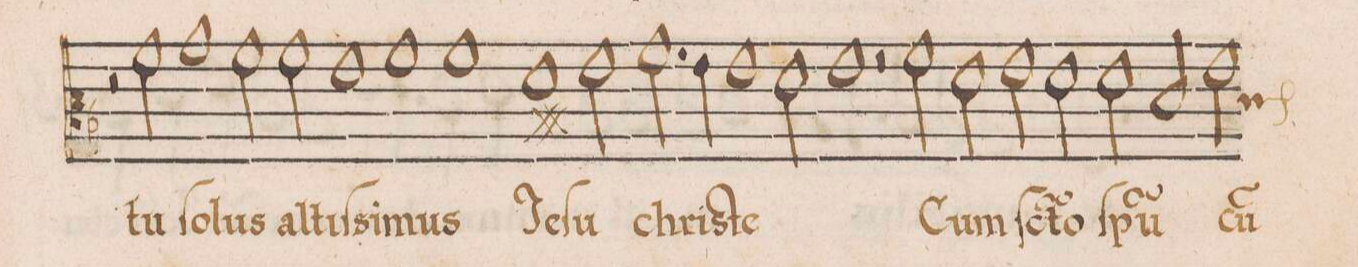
**kern	**text
*I"CANTVS	*
*clefC2	*
*k[b-]	*
*met(C)	*
*M2/1	*
2r	.
2a\	tu
=103-	=103-
1b-\	ſo-
2a\	-lus
2a\	al-
=104-	=104-
1g\	-tiſ-
1a\	-si-
=105-	=105-
1a\	-mus
1f#X\	Je-
=106-	=106-
2g\	-ſu
2.a\	chri-
4g\	.
1g\	-ste
=107-	=107-
2fny\	.
1g\	.
=108-	=108-
2r	.
2a\	Cum
2f\	ſ(an)-
2g\	-cto
=109-	=109-
2f\	ſp(i-
2f\	-ri-
2d/	-t)u
*custos:d	*
2g\	cu(m)
=110-	=110-
*-	*-
